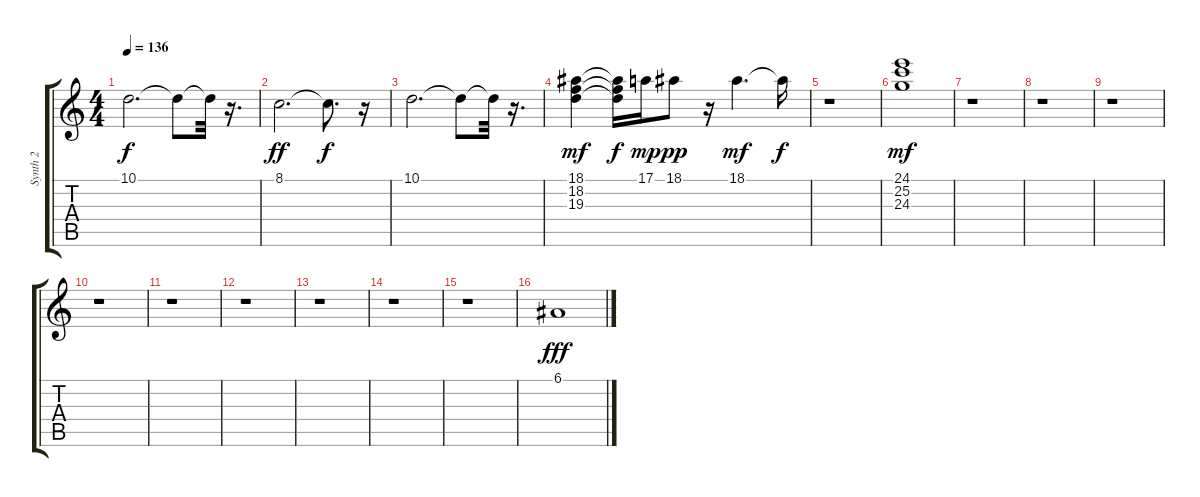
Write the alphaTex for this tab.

\track ("Synth 2" "Synth 2") {instrument stringensemble1}
\staff {score tabs}
\tuning (E4 B3 G3 D3 A2 E2) {hide}
\ts (4 4)
\tempo 136
\clef g2
\ks c
10.1.2{d dy f} 10.1{t}.8 10.1{t}.32 r.16{d} |
8.1.2{d dy ff} 8.1{t}.8{d dy f} r.16 |
10.1.2{d volume 10} 10.1{t}.8 10.1{t}.32 r.16{d} |
(18.1 18.2 19.3).4{dy mf volume 13} (18.1{t} 18.2{t} 19.3{t}).16{dy f} 17.1.16{dy mp} 18.1.8{dy pp} r.16 18.1.4{d dy mf} 18.1{t}.16{dy f} |
r.1 |
(24.1 25.2 24.3).1{dy mf volume 12} |
r.1 |
r.1 |
r.1 |
r.1 |
r.1 |
r.1 |
r.1 |
r.1 |
r.1 |
6.1.1{dy fff volume 12}
